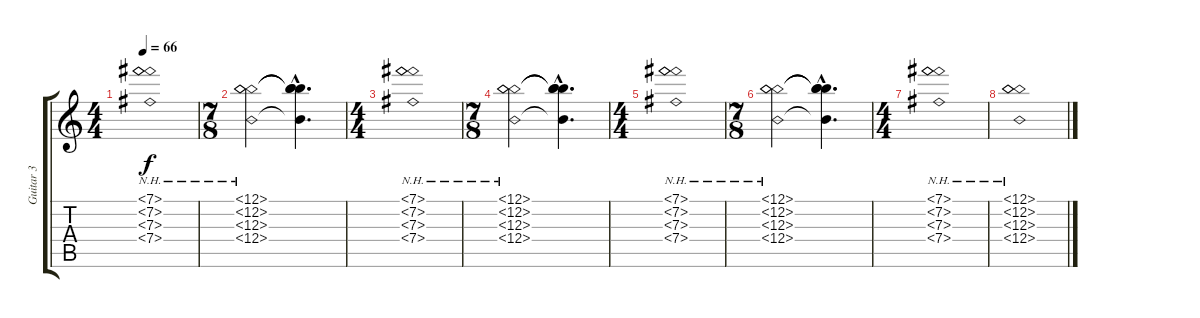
\track ("Guitar 3" "Guitar 3") {instrument overdrivenguitar}
\staff {score tabs}
\tuning (B3 B3 B3 B2 E2 E2) {hide}
\ts (4 4)
\tempo 66
\clef g2
\ks c
(7.1{nh} 7.2{nh} 7.3{nh} 7.4{nh}).1{dy f} |
\ts (7 8)
(12.1{nh} 12.2{nh} 12.3{nh} 12.4{nh}).2 (12.1{hac t} 12.2{hac t} 12.3{hac t} 12.4{hac t}).4{d} |
\ts (4 4)
(7.1{nh} 7.2{nh} 7.3{nh} 7.4{nh}).1 |
\ts (7 8)
(12.1{nh} 12.2{nh} 12.3{nh} 12.4{nh}).2 (12.1{hac t} 12.2{hac t} 12.3{hac t} 12.4{hac t}).4{d} |
\ts (4 4)
(7.1{nh} 7.2{nh} 7.3{nh} 7.4{nh}).1 |
\ts (7 8)
(12.1{nh} 12.2{nh} 12.3{nh} 12.4{nh}).2 (12.1{hac t} 12.2{hac t} 12.3{hac t} 12.4{hac t}).4{d} |
\ts (4 4)
(7.1{nh} 7.2{nh} 7.3{nh} 7.4{nh}).1 |
(12.1{nh} 12.2{nh} 12.3{nh} 12.4{nh}).1
